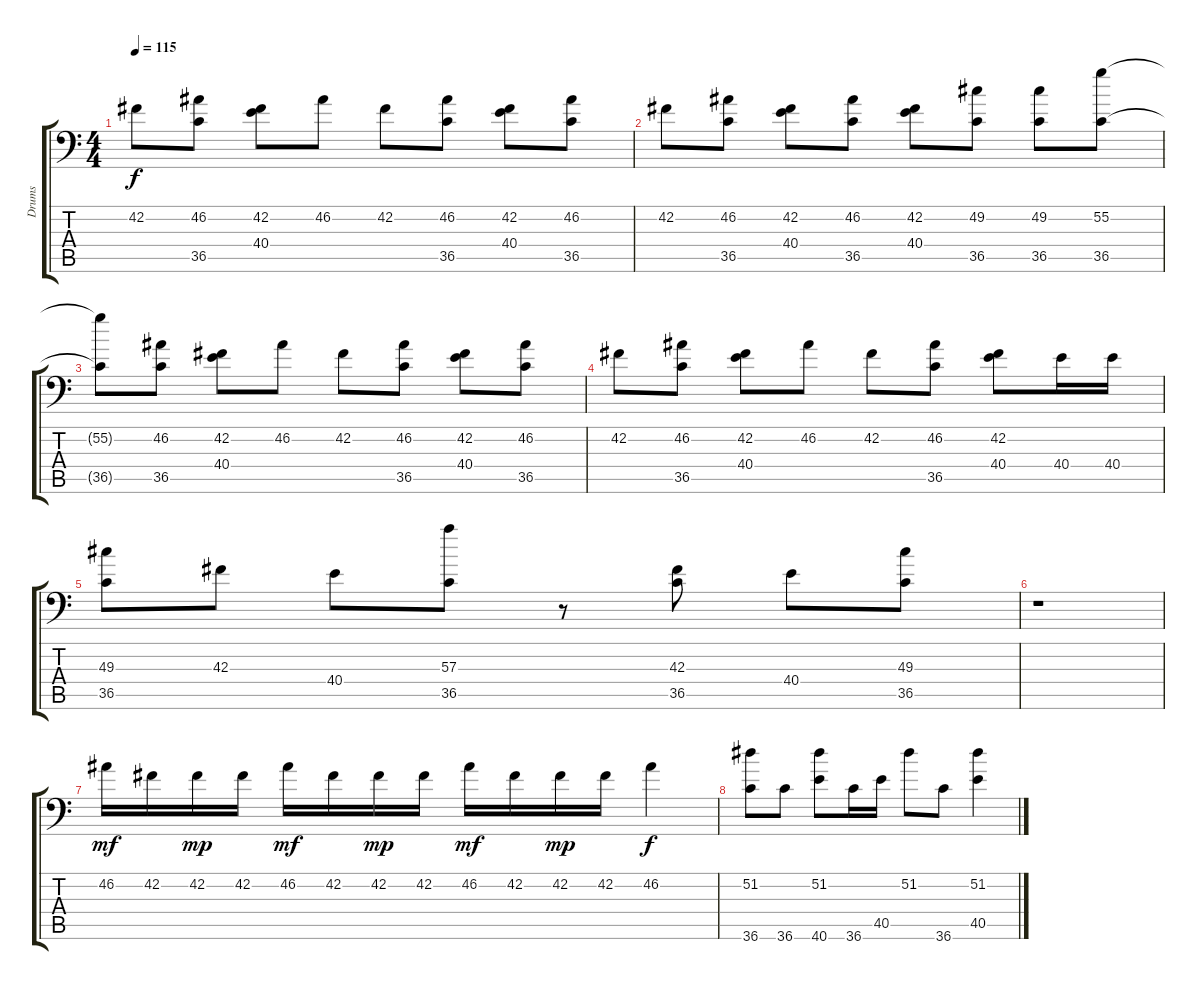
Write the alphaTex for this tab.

\track ("Drums" "Drums") {instrument acousticgrandpiano}
\staff {score tabs}
\tuning (C-1 C-1 C-1 C-1 C-1 C-1) {hide}
\ts (4 4)
\tempo 115
\clef f4
\ks c
42.2.8{dy f} (46.2 36.5).8 (42.2 40.4).8 46.2.8 42.2.8 (46.2 36.5).8 (42.2 40.4).8 (46.2 36.5).8 |
42.2.8 (46.2 36.5).8 (42.2 40.4).8 (46.2 36.5).8 (42.2 40.4).8 (49.2 36.5).8 (49.2 36.5).8 (55.2 36.5).8 |
(55.2{t} 36.5{t}).8 (46.2 36.5).8 (42.2 40.4).8 46.2.8 42.2.8 (46.2 36.5).8 (42.2 40.4).8 (46.2 36.5).8 |
42.2.8 (46.2 36.5).8 (42.2 40.4).8 46.2.8 42.2.8 (46.2 36.5).8 (42.2 40.4).8 40.4.16 40.4.16 |
(49.3 36.5).8 42.3.8 40.4.8 (57.3 36.5).8 r.8 (42.3 36.5).8 40.4.8 (49.3 36.5).8 |
r.1 |
46.2.16{dy mf} 42.2.16 42.2.16{dy mp} 42.2.16 46.2.16{dy mf} 42.2.16 42.2.16{dy mp} 42.2.16 46.2.16{dy mf} 42.2.16 42.2.16{dy mp} 42.2.16 46.2.4{dy f} |
(51.2 36.6).8 36.6.8 (51.2 40.6).8 36.6.16 40.5.16 51.2.8 36.6.8 (51.2 40.5).4
